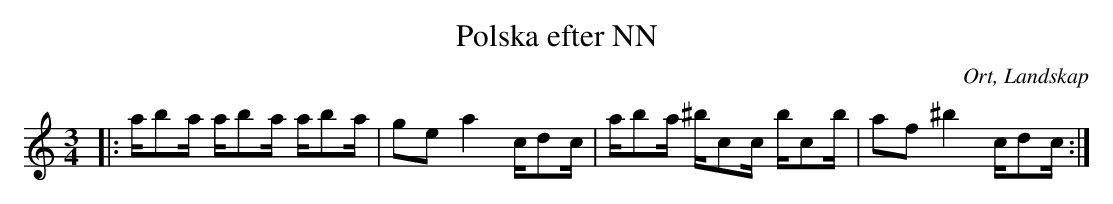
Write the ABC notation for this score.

X:1
T:Polska efter NN
O:Ort, Landskap
M:3/4
L:1/8
K:C
|: a/ba/ a/ba/ a/ba/ | ge a2 c/dc/ |a/ba/ ^b/cc/ b/cb/| af ^b2 c/dc/ :|
